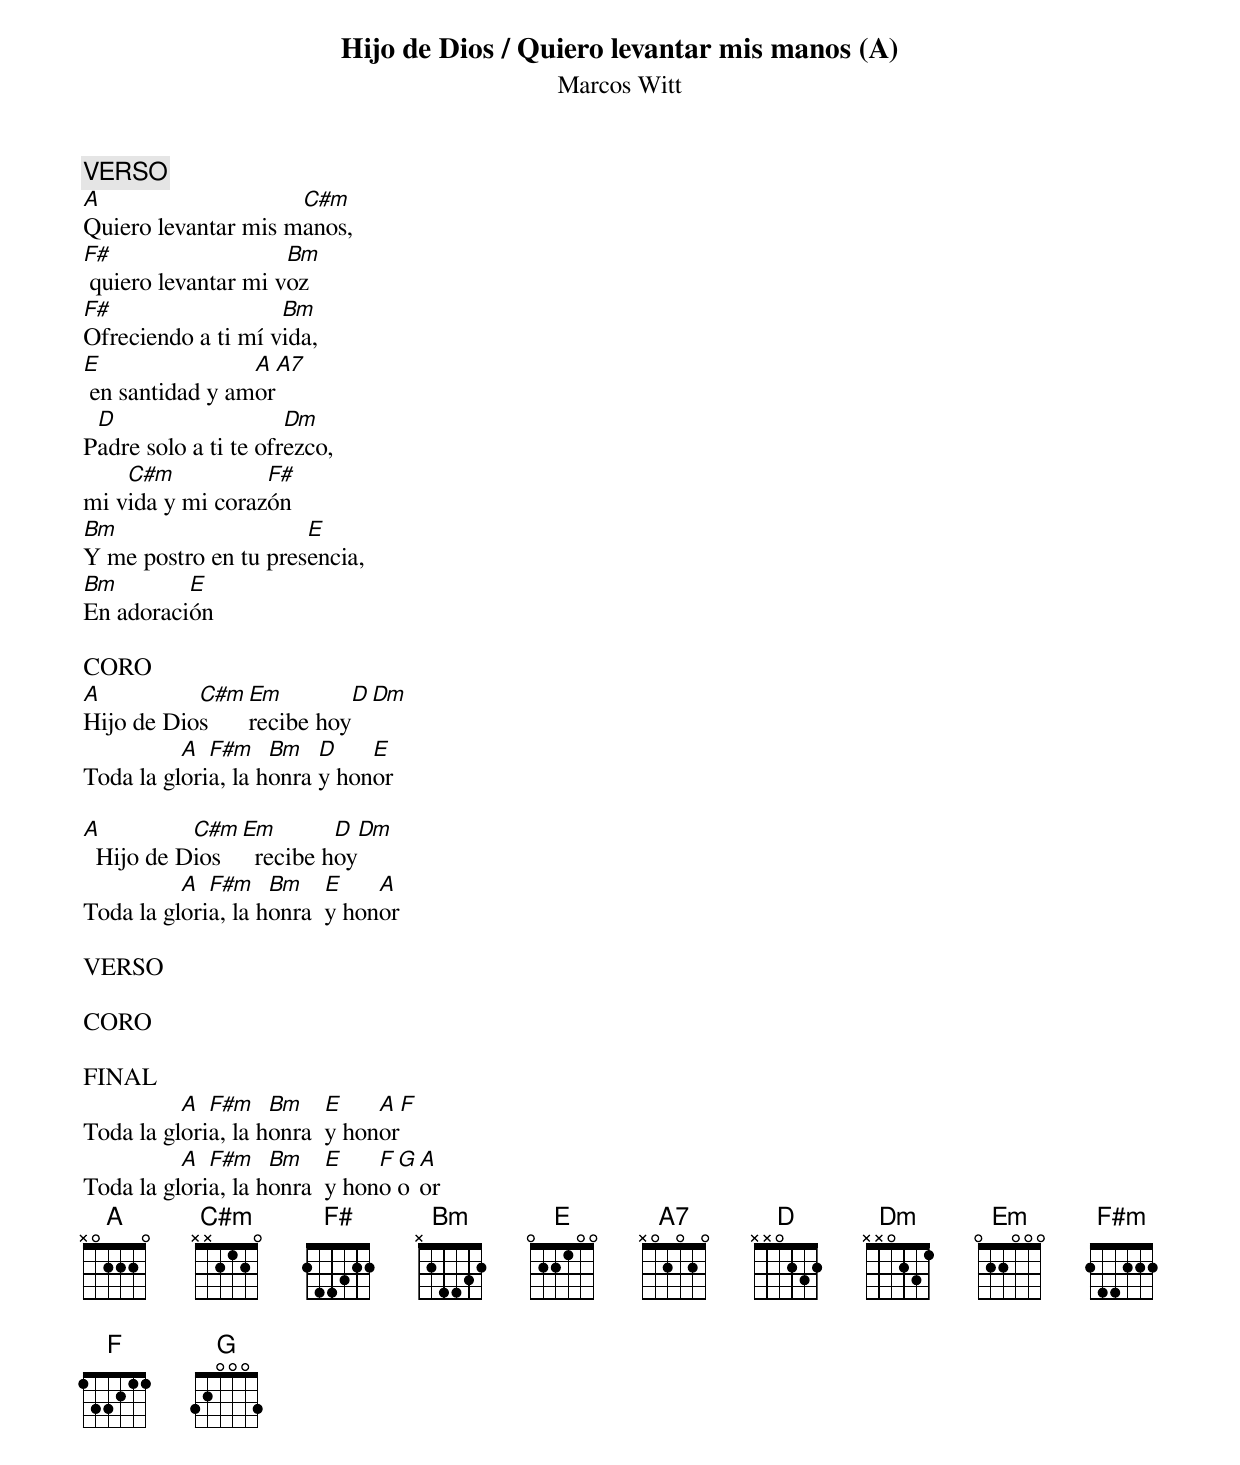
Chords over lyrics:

Hijo de Dios / Quiero levantar mis manos (A)
Marcos Witt

VERSO
A                    C#m
Quiero levantar mis manos,
F#                   Bm
 quiero levantar mi voz
F#                  Bm
Ofreciendo a ti mí vida,
E                A  A7
 en santidad y amor
 D                    Dm
Padre solo a ti te ofrezco,
    C#m           F#
mi vida y mi corazón
Bm                    E
Y me postro en tu presencia,
Bm        E
En adoración

CORO
A          C#m Em        D    Dm
Hijo de Dios   recibe hoy
          A  F#m    Bm   D    E
Toda la gloria, la honra y honor

A          C#m Em        D    Dm
  Hijo de Dios   recibe hoy
          A  F#m    Bm    E    A
Toda la gloria, la honra  y honor

VERSO

CORO

FINAL
          A  F#m    Bm    E    A  F
Toda la gloria, la honra  y honor
          A  F#m    Bm    E    F G A
Toda la gloria, la honra  y hono o or
